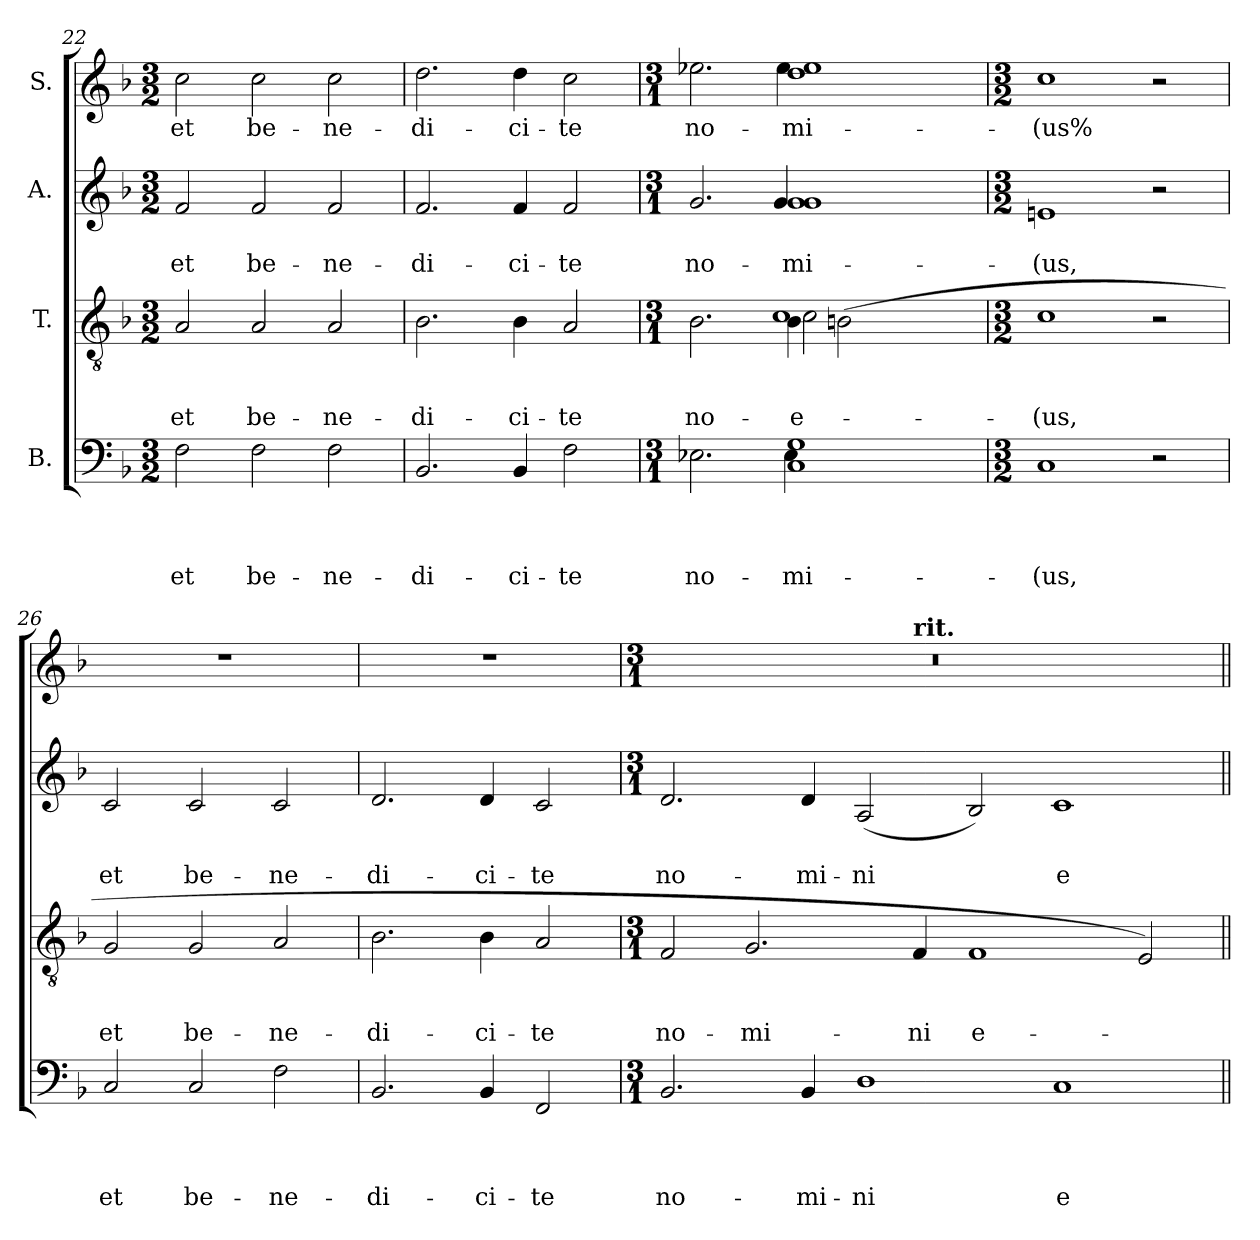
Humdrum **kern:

**kern	**text	**text	**text	**text	**kern	**text	**text	**text	**kern	**text	**text	**kern	**text
*part4	*part4	*part4	*part4	*part4	*part3	*part3	*part3	*part3	*part2	*part2	*part2	*part1	*part1
*staff4	*staff4	*staff4	*staff4	*staff4	*staff3	*staff3	*staff3	*staff3	*staff2	*staff2	*staff2	*staff1	*staff1
*I"B.	*	*	*	*	*I"T.	*	*	*	*I"A.	*	*	*I"S.	*
*clefF4	*	*	*	*	*clefGv2	*	*	*	*clefG2	*	*	*clefG2	*
*k[b-]	*	*	*	*	*k[b-]	*	*	*	*k[b-]	*	*	*k[b-]	*
*F:	*	*	*	*	*F:	*	*	*	*F:	*	*	*F:	*
*M3/2	*	*	*	*	*M3/2	*	*	*	*M3/2	*	*	*M3/2	*
=22	=22	=22	=22	=22	=22	=22	=22	=22	=22	=22	=22	=22	=22
!	!	!	!	!LO:LY:b	!	!	!	!LO:LY:b	!	!	!LO:LY:b	!	!LO:LY:b
2F\	.	.	.	et	2A/	.	.	et	2f/	.	et	2cc\	et
!	!	!	!	!LO:LY:b	!	!	!	!LO:LY:b	!	!	!LO:LY:b	!	!LO:LY:b
2F\	.	.	.	be-	2A/	.	.	be-	2f/	.	be-	2cc\	be-
!	!	!	!	!LO:LY:b	!	!	!	!LO:LY:b	!	!	!LO:LY:b	!	!LO:LY:b
2F\	.	.	.	-ne-	2A/	.	.	-ne-	2f/	.	-ne-	2cc\	-ne-
=23	=23	=23	=23	=23	=23	=23	=23	=23	=23	=23	=23	=23	=23
!	!	!	!	!LO:LY:b	!	!	!	!LO:LY:b	!	!	!LO:LY:b	!	!LO:LY:b
2.BB-/	.	.	.	-di-	2.B-\	.	.	-di-	2.f/	.	-di-	2.dd\	-di-
!	!	!	!	!LO:LY:b	!	!	!	!LO:LY:b	!	!	!LO:LY:b	!	!LO:LY:b
4BB-/	.	.	.	-ci-	4B-\	.	.	-ci-	4f/	.	-ci-	4dd\	-ci-
!	!	!	!	!LO:LY:b	!	!	!	!LO:LY:b	!	!	!LO:LY:b	!	!LO:LY:b
2F\	.	.	.	-te	2A/	.	.	-te	2f/	.	-te	2cc\	-te
=24	=24	=24	=24	=24	=24	=24	=24	=24	=24	=24	=24	=24	=24
*M3/1	*	*	*	*	*M3/1	*	*	*	*M3/1	*	*	*M3/1	*
!	!	!	!	!LO:LY:b	!	!	!	!LO:LY:b	!	!	!LO:LY:b	!	!LO:LY:b
*^	*	*	*	*	*^	*	*	*	*^	*	*	*^	*
*	*	*	*	*	*	*	*^	*	*	*	*	*	*	*	*	*	*
2.E-X\	2.ryy	.	.	.	no-	2.B-\	2.ryy	2.ryy	.	.	no-	2.g/	2.ryy	.	no-	2.ee-X\	2.ryy	no-
!	!	!	!	!	!LO:LY:b	!	!	!	!	!	!	!	!	!	!	!	!	!
!	!	!	!	!	!LO:LY:b	!	!	!	!	!	!LO:LY:b	!	!	!	!	!	!	!
!	!	!	!	!	!	!	!	!	!	!	!LO:LY:b	!	!	!	!	!	!	!
!	!	!	!	!	!	!	!	!	!	!	!LO:LY:b:rj	!	!	!	!LO:LY:b	!	!	!
!	!	!	!	!	!	!	!	!	!	!	!	!	!	!	!LO:LY:b	!	!	!LO:LY:b
!	!	!	!	!	!	!	!	!	!	!	!	!	!	!	!	!	!	!LO:LY:b
1C 1G	4E-\	.	.	.	-mi-	4B-\	2c\	(<1c	.	.	e-	1g 1g	4g/	.	-mi-	1dd 1ee-	4ee-\	-mi-
.	2.ryy	.	.	.	.	(2Bn\	.	.	.	.	.	.	2.ryy	.	.	.	2.ryy	.
.	.	.	.	.	.	.	2ryy	.	.	.	.	.	.	.	.	.	.	.
.	.	.	.	.	.	4ryy	.	.	.	.	.	.	.	.	.	.	.	.
*v	*v	*	*	*	*	*	*	*	*	*	*	*v	*v	*	*	*v	*v	*
*	*	*	*	*	*v	*v	*v	*	*	*	*	*	*	*	*
=25	=25	=25	=25	=25	=25	=25	=25	=25	=25	=25	=25	=25	=25
*M3/2	*	*	*	*	*M3/2	*	*	*	*M3/2	*	*	*M3/2	*
!	!	!	!	!LO:LY:b	!	!	!	!LO:LY:b	!	!	!LO:LY:b	!	!LO:LY:b
1C	.	.	.	-(us,	1c	.	.	-(us,	1en	.	-(us,	1cc	-(us%
2r	.	.	.	.	2r	.	.	.	2r	.	.	2r	.
!!LO:LB:g=z
=26	=26	=26	=26	=26	=26	=26	=26	=26	=26	=26	=26	=26	=26
!	!	!	!	!LO:LY:b	!	!	!	!LO:LY:b	!	!	!LO:LY:b	!LO:N:vis=1	!
2C/	.	.	.	et	2G/	.	.	et	2c/	.	et	1.r	.
!	!	!	!	!LO:LY:b	!	!	!	!LO:LY:b	!	!	!LO:LY:b	!	!
2C/	.	.	.	be-	2G/	.	.	be-	2c/	.	be-	.	.
!	!	!	!	!LO:LY:b	!	!	!	!LO:LY:b	!	!	!LO:LY:b	!	!
2F\	.	.	.	-ne-	2A/	.	.	-ne-	2c/	.	-ne-	.	.
=27	=27	=27	=27	=27	=27	=27	=27	=27	=27	=27	=27	=27	=27
!	!	!	!	!LO:LY:b	!	!	!	!LO:LY:b	!	!	!LO:LY:b	!LO:N:vis=1	!
2.BB-/	.	.	.	-di-	2.B-\	.	.	-di-	2.d/	.	-di-	1.r	.
!	!	!	!	!LO:LY:b	!	!	!	!LO:LY:b	!	!	!LO:LY:b	!	!
4BB-/	.	.	.	-ci-	4B-\	.	.	-ci-	4d/	.	-ci-	.	.
!	!	!	!	!LO:LY:b	!	!	!	!LO:LY:b	!	!	!LO:LY:b	!	!
2FF/	.	.	.	-te	2A/	.	.	-te	2c/	.	-te	.	.
=28	=28	=28	=28	=28	=28	=28	=28	=28	=28	=28	=28	=28	=28
*M3/1	*	*	*	*	*M3/1	*	*	*	*M3/1	*	*	*M3/1	*
!	!	!	!	!LO:LY:b	!	!	!	!LO:LY:b	!	!	!LO:LY:b	!LO:N:vis=1	!
*	*	*	*	*	*	*	*	*	*	*	*	*^	*
2.BB-/	.	.	.	no-	2F/	.	.	no-	2.d/	.	no-	0.r	1ryy	.
!	!	!	!	!	!	!	!	!LO:LY:b	!	!	!	!	!	!
.	.	.	.	.	2.G/	.	.	-mi-	.	.	.	.	.	.
!	!	!	!	!LO:LY:b	!	!	!	!	!	!	!LO:LY:b	!	!	!
4BB-/	.	.	.	-mi-	.	.	.	.	4d/	.	-mi-	.	.	.
!	!	!	!	!LO:LY:b	!	!	!	!	!	!	!LO:LY:b	!	!	!
1D	.	.	.	-ni	.	.	.	.	(<2A/	.	-ni	.	4ryy	.
!	!	!	!	!	!	!	!	!	!	!	!	!	!LO:TX:a:B:t=rit.	!
!	!	!	!	!	!	!	!	!LO:LY:b	!	!	!	!	!	!
.	.	.	.	.	4F/	.	.	-ni	.	.	.	.	1..ryy	.
!	!	!	!	!	!	!	!	!LO:LY:b:rj	!	!	!	!	!	!
.	.	.	.	.	1F	.	.	e-	2B-/)	.	.	.	.	.
!	!	!	!	!LO:LY:b:rj	!	!	!	!	!	!	!LO:LY:b:rj	!	!	!
1C	.	.	.	e-	.	.	.	.	1c	.	e-	.	.	.
.	.	.	.	.	2E/)	.	.	.	.	.	.	.	.	.
*	*	*	*	*	*	*	*	*	*	*	*	*v	*v	*
=||	=||	=||	=||	=||	=||	=||	=||	=||	=||	=||	=||	=||	=||
*-	*-	*-	*-	*-	*-	*-	*-	*-	*-	*-	*-	*-	*-
